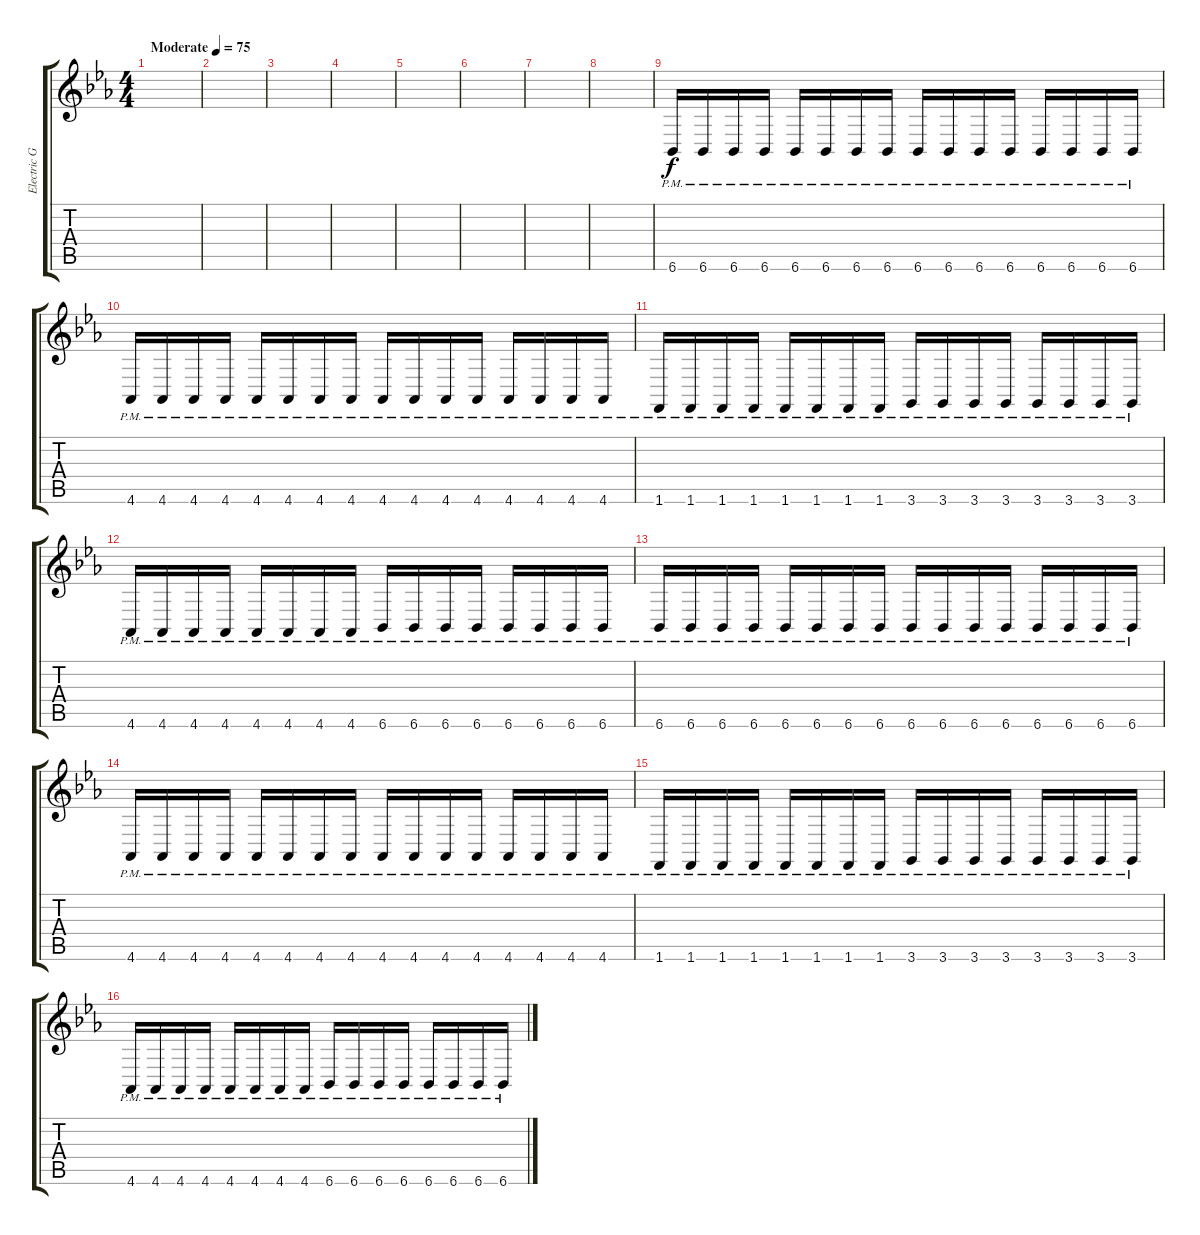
\track ("Electric Guitar" "Electric G") {instrument rockorgan}
\staff {score tabs}
\tuning (E4 B3 G3 D3 A2 E2) {hide}
\ts (4 4)
\tempo (75 "Moderate")
\clef g2
\ks eb
|
|
|
|
|
|
|
|
6.6{pm}.16 6.6{pm}.16 6.6{pm}.16 6.6{pm}.16 6.6{pm}.16 6.6{pm}.16 6.6{pm}.16 6.6{pm}.16 6.6{pm}.16 6.6{pm}.16 6.6{pm}.16 6.6{pm}.16 6.6{pm}.16 6.6{pm}.16 6.6{pm}.16 6.6{pm}.16 |
4.6{pm}.16 4.6{pm}.16 4.6{pm}.16 4.6{pm}.16 4.6{pm}.16 4.6{pm}.16 4.6{pm}.16 4.6{pm}.16 4.6{pm}.16 4.6{pm}.16 4.6{pm}.16 4.6{pm}.16 4.6{pm}.16 4.6{pm}.16 4.6{pm}.16 4.6{pm}.16 |
1.6{pm}.16 1.6{pm}.16 1.6{pm}.16 1.6{pm}.16 1.6{pm}.16 1.6{pm}.16 1.6{pm}.16 1.6{pm}.16 3.6{pm}.16 3.6{pm}.16 3.6{pm}.16 3.6{pm}.16 3.6{pm}.16 3.6{pm}.16 3.6{pm}.16 3.6{pm}.16 |
4.6{pm}.16 4.6{pm}.16 4.6{pm}.16 4.6{pm}.16 4.6{pm}.16 4.6{pm}.16 4.6{pm}.16 4.6{pm}.16 6.6{pm}.16 6.6{pm}.16 6.6{pm}.16 6.6{pm}.16 6.6{pm}.16 6.6{pm}.16 6.6{pm}.16 6.6{pm}.16 |
6.6{pm}.16 6.6{pm}.16 6.6{pm}.16 6.6{pm}.16 6.6{pm}.16 6.6{pm}.16 6.6{pm}.16 6.6{pm}.16 6.6{pm}.16 6.6{pm}.16 6.6{pm}.16 6.6{pm}.16 6.6{pm}.16 6.6{pm}.16 6.6{pm}.16 6.6{pm}.16 |
4.6{pm}.16 4.6{pm}.16 4.6{pm}.16 4.6{pm}.16 4.6{pm}.16 4.6{pm}.16 4.6{pm}.16 4.6{pm}.16 4.6{pm}.16 4.6{pm}.16 4.6{pm}.16 4.6{pm}.16 4.6{pm}.16 4.6{pm}.16 4.6{pm}.16 4.6{pm}.16 |
1.6{pm}.16 1.6{pm}.16 1.6{pm}.16 1.6{pm}.16 1.6{pm}.16 1.6{pm}.16 1.6{pm}.16 1.6{pm}.16 3.6{pm}.16 3.6{pm}.16 3.6{pm}.16 3.6{pm}.16 3.6{pm}.16 3.6{pm}.16 3.6{pm}.16 3.6{pm}.16 |
4.6{pm}.16 4.6{pm}.16 4.6{pm}.16 4.6{pm}.16 4.6{pm}.16 4.6{pm}.16 4.6{pm}.16 4.6{pm}.16 6.6{pm}.16 6.6{pm}.16 6.6{pm}.16 6.6{pm}.16 6.6{pm}.16 6.6{pm}.16 6.6{pm}.16 6.6{pm}.16
